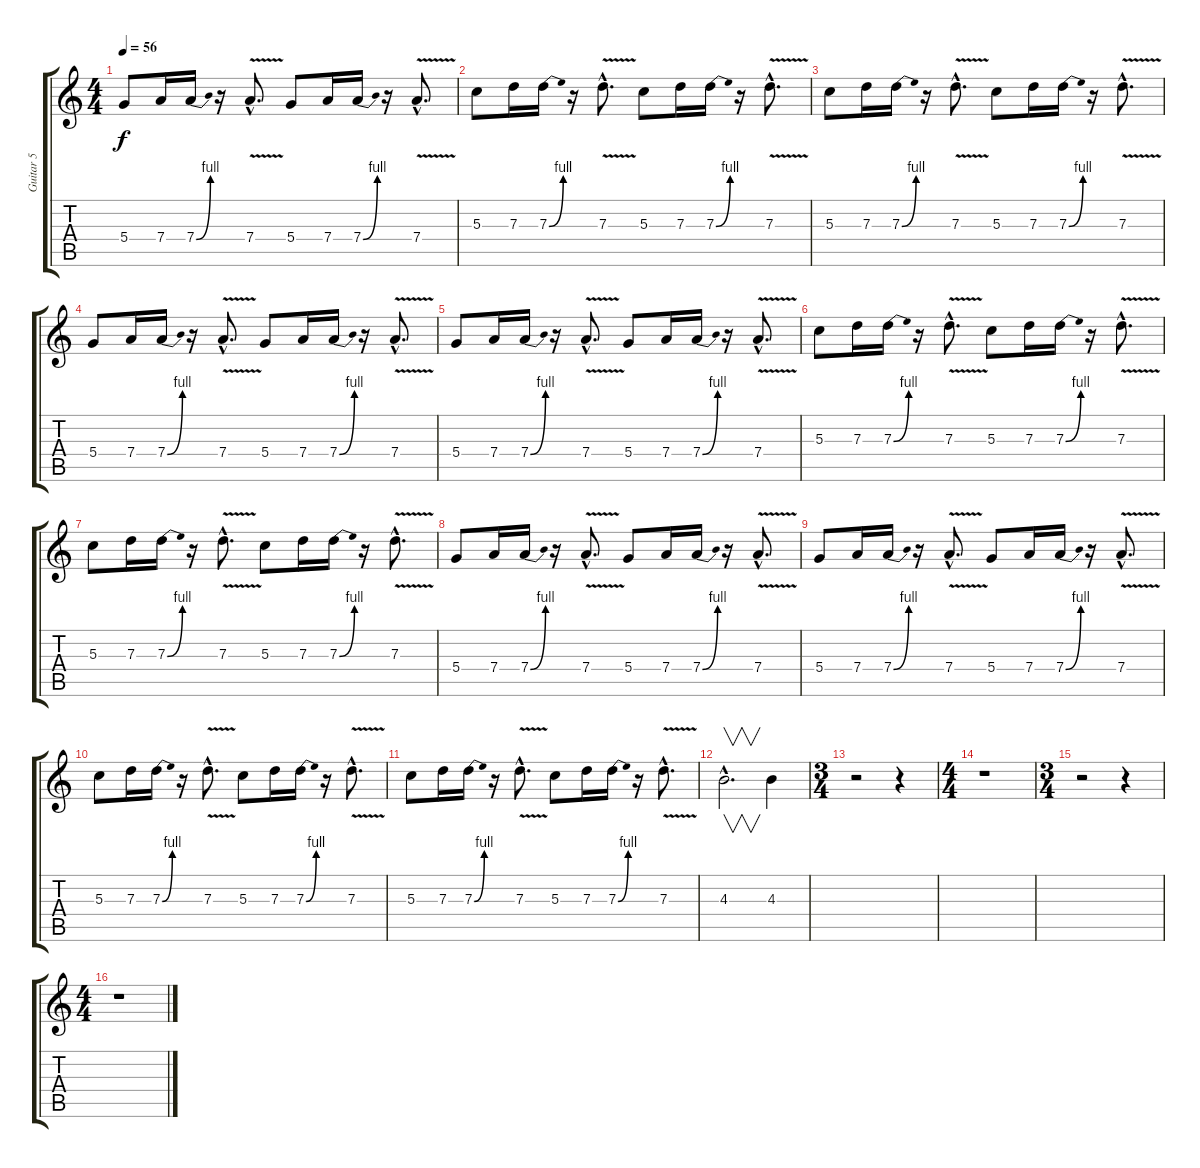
\track ("Guitar 5" "Guitar 5") {instrument distortionguitar}
\staff {score tabs}
\tuning (E4 B3 G3 D3 A2 E2) {hide}
\ts (4 4)
\tempo 56
\clef g2
\ks c
5.4.8{dy f} 7.4.16 7.4{be (bend 0 0 60 4)}.16 r.16 7.4{v hac}.8{d} 5.4.8 7.4.16 7.4{be (bend 0 0 60 4)}.16 r.16 7.4{v hac}.8{d} |
5.3.8 7.3.16 7.3{be (bend 0 0 60 4)}.16 r.16 7.3{v hac}.8{d} 5.3.8 7.3.16 7.3{be (bend 0 0 60 4)}.16 r.16 7.3{v hac}.8{d} |
5.3.8 7.3.16 7.3{be (bend 0 0 60 4)}.16 r.16 7.3{v hac}.8{d} 5.3.8 7.3.16 7.3{be (bend 0 0 60 4)}.16 r.16 7.3{v hac}.8{d} |
5.4.8 7.4.16 7.4{be (bend 0 0 60 4)}.16 r.16 7.4{v hac}.8{d} 5.4.8 7.4.16 7.4{be (bend 0 0 60 4)}.16 r.16 7.4{v hac}.8{d} |
5.4.8 7.4.16 7.4{be (bend 0 0 60 4)}.16 r.16 7.4{v hac}.8{d} 5.4.8 7.4.16 7.4{be (bend 0 0 60 4)}.16 r.16 7.4{v hac}.8{d} |
5.3.8 7.3.16 7.3{be (bend 0 0 60 4)}.16 r.16 7.3{v hac}.8{d} 5.3.8 7.3.16 7.3{be (bend 0 0 60 4)}.16 r.16 7.3{v hac}.8{d} |
5.3.8 7.3.16 7.3{be (bend 0 0 60 4)}.16 r.16 7.3{v hac}.8{d} 5.3.8 7.3.16 7.3{be (bend 0 0 60 4)}.16 r.16 7.3{v hac}.8{d} |
5.4.8 7.4.16 7.4{be (bend 0 0 60 4)}.16 r.16 7.4{v hac}.8{d} 5.4.8 7.4.16 7.4{be (bend 0 0 60 4)}.16 r.16 7.4{v hac}.8{d} |
5.4.8 7.4.16 7.4{be (bend 0 0 60 4)}.16 r.16 7.4{v hac}.8{d} 5.4.8 7.4.16 7.4{be (bend 0 0 60 4)}.16 r.16 7.4{v hac}.8{d} |
5.3.8 7.3.16 7.3{be (bend 0 0 60 4)}.16 r.16 7.3{v hac}.8{d} 5.3.8 7.3.16 7.3{be (bend 0 0 60 4)}.16 r.16 7.3{v hac}.8{d} |
5.3.8 7.3.16 7.3{be (bend 0 0 60 4)}.16 r.16 7.3{v hac}.8{d} 5.3.8 7.3.16 7.3{be (bend 0 0 60 4)}.16 r.16 7.3{v hac}.8{d} |
4.3{hac}.2{v d} 4.3.4 |
\ts (3 4)
r.2 r.4 |
\ts (4 4)
r.1 |
\ts (3 4)
r.2 r.4 |
\ts (4 4)
r.1
